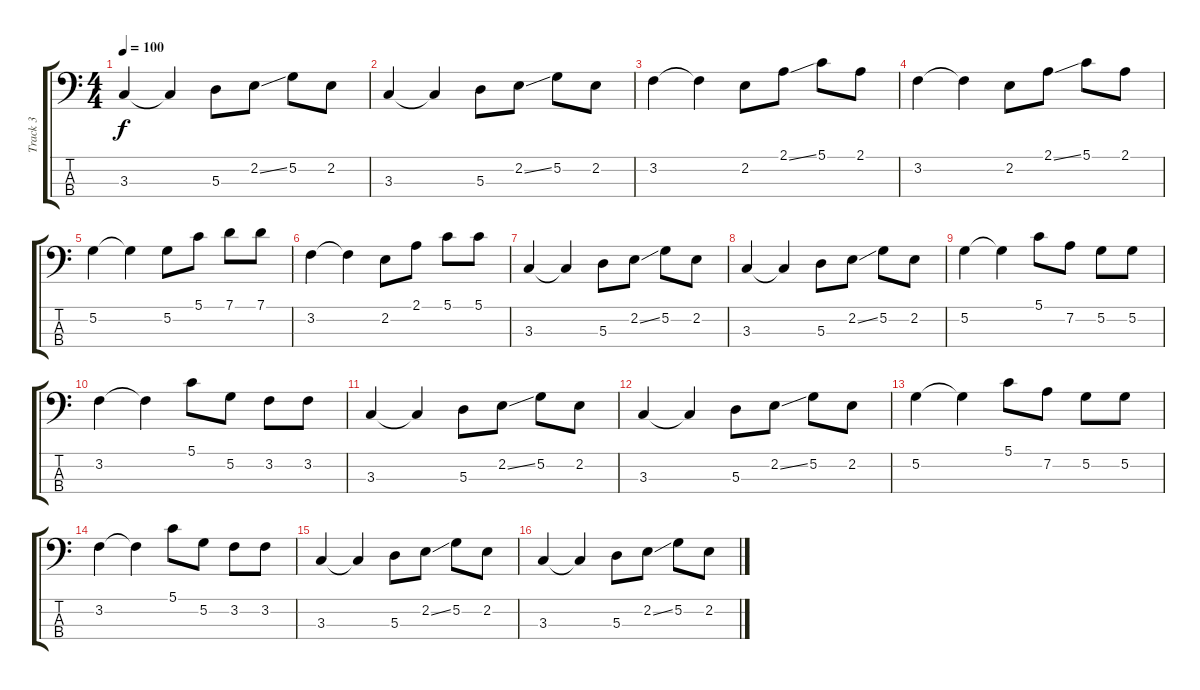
\track ("Track 3" "Track 3") {instrument electricbassfinger}
\staff {score tabs}
\tuning (G2 D2 A1 E1) {hide}
\ts (4 4)
\tempo 100
\clef f4
\ks c
3.3.4{dy f} 3.3{t}.4 5.3.8 2.2{ss}.8 5.2.8 2.2.8 |
3.3.4 3.3{t}.4 5.3.8 2.2{ss}.8 5.2.8 2.2.8 |
3.2.4 3.2{t}.4 2.2.8 2.1{ss}.8 5.1.8 2.1.8 |
3.2.4 3.2{t}.4 2.2.8 2.1{ss}.8 5.1.8 2.1.8 |
5.2.4 5.2{t}.4 5.2.8 5.1.8 7.1.8 7.1.8 |
3.2.4 3.2{t}.4 2.2.8 2.1.8 5.1.8 5.1.8 |
3.3.4 3.3{t}.4 5.3.8 2.2{ss}.8 5.2.8 2.2.8 |
3.3.4 3.3{t}.4 5.3.8 2.2{ss}.8 5.2.8 2.2.8 |
5.2.4 5.2{t}.4 5.1.8 7.2.8 5.2.8 5.2.8 |
3.2.4 3.2{t}.4 5.1.8 5.2.8 3.2.8 3.2.8 |
3.3.4 3.3{t}.4 5.3.8 2.2{ss}.8 5.2.8 2.2.8 |
3.3.4 3.3{t}.4 5.3.8 2.2{ss}.8 5.2.8 2.2.8 |
5.2.4 5.2{t}.4 5.1.8 7.2.8 5.2.8 5.2.8 |
3.2.4 3.2{t}.4 5.1.8 5.2.8 3.2.8 3.2.8 |
3.3.4 3.3{t}.4 5.3.8 2.2{ss}.8 5.2.8 2.2.8 |
3.3.4 3.3{t}.4 5.3.8 2.2{ss}.8 5.2.8 2.2.8
